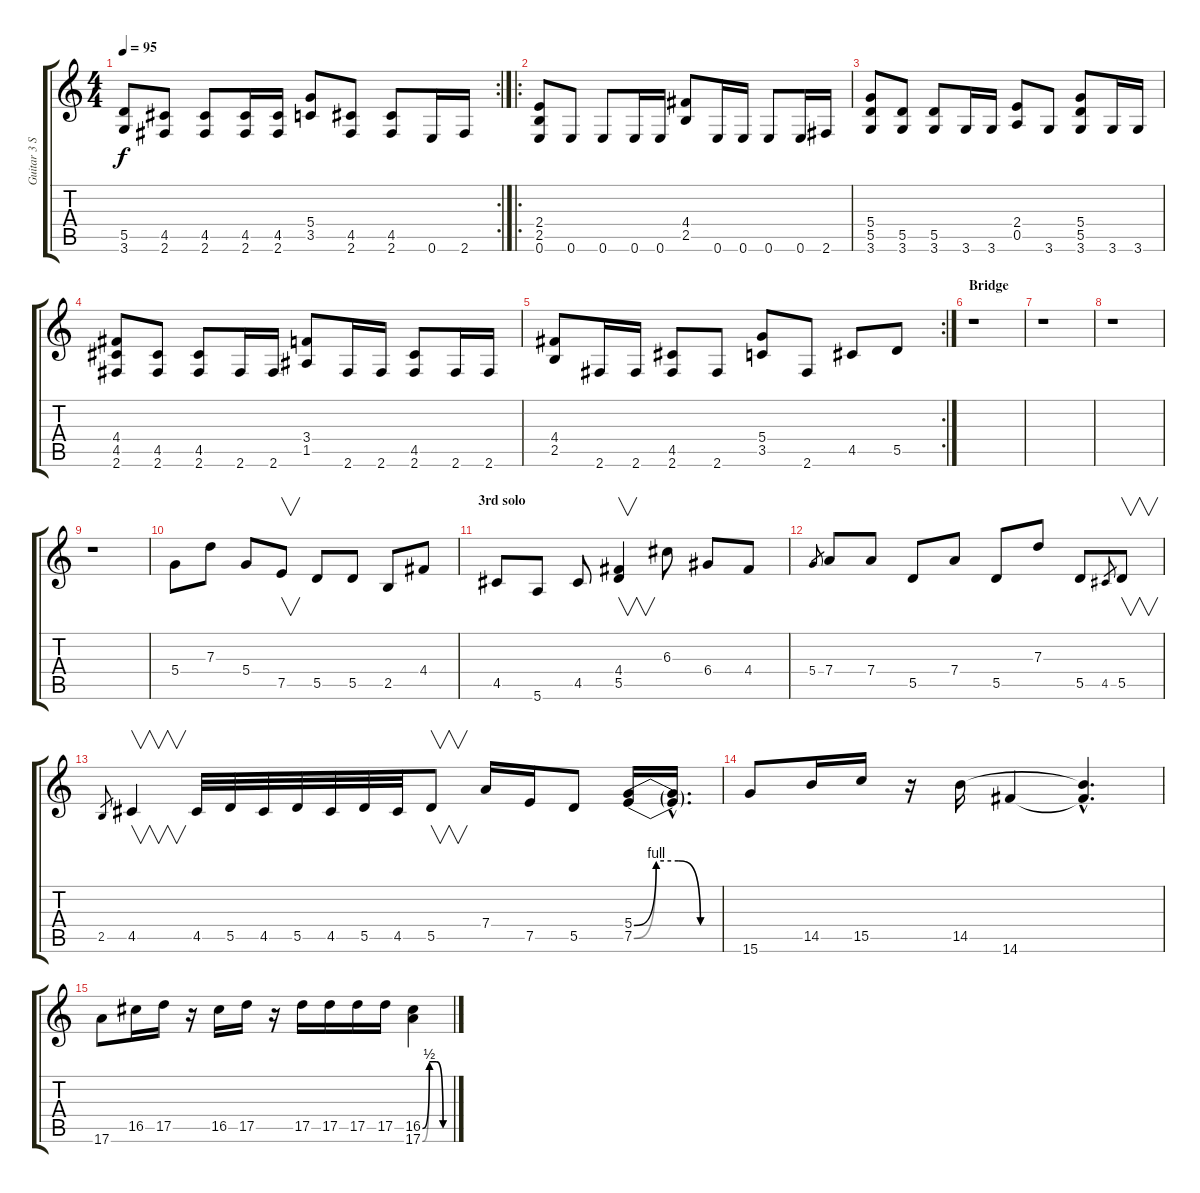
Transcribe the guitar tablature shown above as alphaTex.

\track ("Guitar 3 Solo" "Guitar 3 S") {instrument overdrivenguitar}
\staff {score tabs}
\tuning (E4 B3 G3 D3 A2 E2) {hide}
\rc 2
\ts (4 4)
\tempo 95
\clef g2
\ks c
(5.5 3.6).8{dy f} (4.5 2.6).8 (4.5 2.6).8 (4.5 2.6).16 (4.5 2.6).16 (5.4 3.5).8 (4.5 2.6).8 (4.5 2.6).8 0.6.16 2.6.16 |
\ro
(2.4 2.5 0.6).8 0.6.8 0.6.8 0.6.16 0.6.16 (4.4 2.5).8 0.6.16 0.6.16 0.6.8 0.6.16 2.6.16 |
(5.4 5.5 3.6).8 (5.5 3.6).8 (5.5 3.6).8 3.6.16 3.6.16 (2.4 0.5).8 3.6.8 (5.4 5.5 3.6).8 3.6.16 3.6.16 |
(4.4 4.5 2.6).8 (4.5 2.6).8 (4.5 2.6).8 2.6.16 2.6.16 (3.4 1.5).8 2.6.16 2.6.16 (4.5 2.6).8 2.6.16 2.6.16 |
\rc 2
(4.4 2.5).8 2.6.16 2.6.16 (4.5 2.6).8 2.6.8 (5.4 3.5).8 2.6.8 4.5.8 5.5.8 |
\section ("" "Bridge")
r.1 |
r.1 |
r.1 |
r.1 |
5.4.8{volume 13 instrument overdrivenguitar} 7.3.8 5.4.8 7.5.8{v} 5.5.8 5.5.8 2.5.8 4.4.8 |
\section ("" "3rd solo")
4.5.8 5.6.8 4.5.8 (4.4 5.5).4{v} 6.3.8 6.4.8 4.4.8 |
5.4.8{gr} 7.4.8 7.4.8 5.5.8 7.4.8 5.5.8 7.3.8 5.5.8 4.5.8{gr} 5.5.8{v} |
2.5.8{gr} 4.5.4{v} 4.5.32 5.5.32 4.5.32 5.5.32 4.5.32 5.5.32 4.5.32 5.5.8{v} 7.4.16 7.5.16 5.5.8 (5.4{be (custom 0 0 15 4 30 4 45 0 60 0)} 7.5{be (custom 0 0 15 4 30 4 45 0 60 0)}).16 (5.4{hac t} 7.5{hac t}).16{d} |
15.6.8 14.5.16 15.5.16 r.16 14.5.16 14.6.4 (14.5{hac t} 14.6{hac t}).4{d} |
17.6.8 16.5.16 17.5.16 r.16 16.5.16 17.5.16 r.16 17.5.16 17.5.16 17.5.16 17.5.16 (16.5{be (custom 0 0 15 2 30 2 45 0 60 0)} 17.6{be (custom 0 0 15 2 30 2 45 0 60 0)}).4
